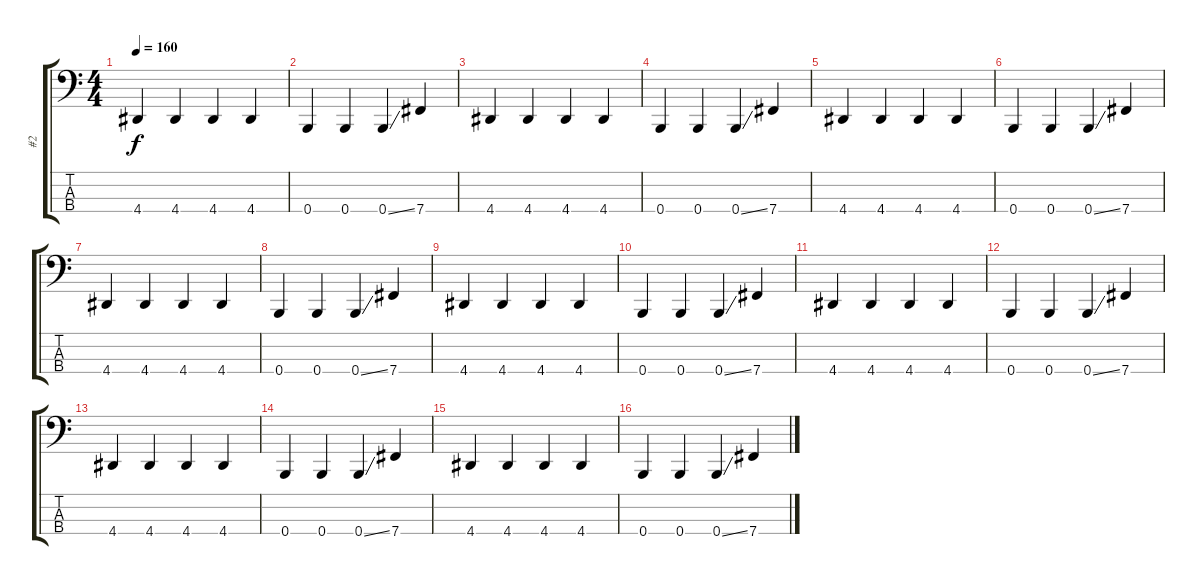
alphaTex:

\track ("#2" "#2") {instrument electricbasspick}
\staff {score tabs}
\tuning (E2 B1 Gb1 B0) {hide}
\ts (4 4)
\tempo 160
\clef f4
\ks c
4.4.4{dy f} 4.4.4 4.4.4 4.4.4 |
0.4.4 0.4.4 0.4{ss}.4 7.4.4 |
4.4.4 4.4.4 4.4.4 4.4.4 |
0.4.4 0.4.4 0.4{ss}.4 7.4.4 |
4.4.4 4.4.4 4.4.4 4.4.4 |
0.4.4 0.4.4 0.4{ss}.4 7.4.4 |
4.4.4 4.4.4 4.4.4 4.4.4 |
0.4.4 0.4.4 0.4{ss}.4 7.4.4 |
4.4.4 4.4.4 4.4.4 4.4.4 |
0.4.4 0.4.4 0.4{ss}.4 7.4.4 |
4.4.4 4.4.4 4.4.4 4.4.4 |
0.4.4 0.4.4 0.4{ss}.4 7.4.4 |
4.4.4 4.4.4 4.4.4 4.4.4 |
0.4.4 0.4.4 0.4{ss}.4 7.4.4 |
4.4.4 4.4.4 4.4.4 4.4.4 |
0.4.4 0.4.4 0.4{ss}.4 7.4.4
